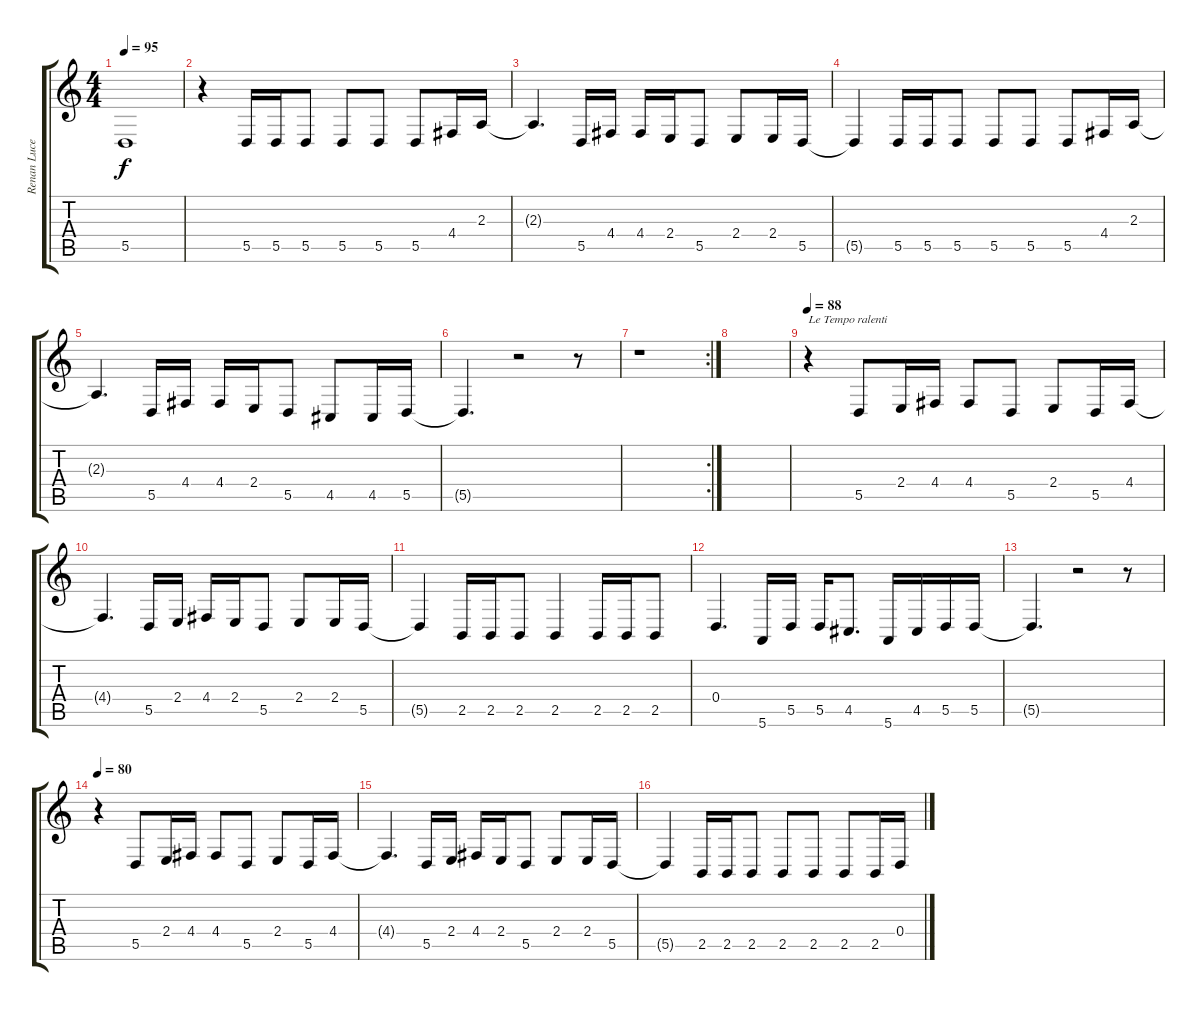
\track ("Renan Luce Mélodie vocale" "Renan Luce") {instrument harmonica}
\staff {score tabs}
\tuning (E4 B3 G3 D3 A2 E2) {hide}
\ts (4 4)
\tempo 95
\clef g2
\ks c
5.5.1{dy f} |
r.4 5.5.16 5.5.16 5.5.8 5.5.8 5.5.8 5.5.8 4.4.16 2.3.16 |
2.3{t}.4{d} 5.5.16 4.4.16 4.4.16 2.4.16 5.5.8 2.4.8 2.4.16 5.5.16 |
5.5{t}.4 5.5.16 5.5.16 5.5.8 5.5.8 5.5.8 5.5.8 4.4.16 2.3.16 |
2.3{t}.4{d} 5.5.16 4.4.16 4.4.16 2.4.16 5.5.8 4.5.8 4.5.16 5.5.16 |
5.5{t}.4{d} r.2 r.8 |
\rc 2
r.1 |
|
\tempo 88
r.4{txt "Le Tempo ralenti"} 5.5.8 2.4.16 4.4.16 4.4.8 5.5.8 2.4.8 5.5.16 4.4.16 |
4.4{t}.4{d} 5.5.16 2.4.16 4.4.16 2.4.16 5.5.8 2.4.8 2.4.16 5.5.16 |
5.5{t}.4 2.5.16 2.5.16 2.5.8 2.5.4 2.5.16 2.5.16 2.5.8 |
0.4.4{d} 5.6.16 5.5.16 5.5.16 4.5.8{d} 5.6.16 4.5.16 5.5.16 5.5.16 |
5.5{t}.4{d} r.2 r.8 |
\tempo 80
r.4 5.5.8 2.4.16 4.4.16 4.4.8 5.5.8 2.4.8 5.5.16 4.4.16 |
4.4{t}.4{d} 5.5.16 2.4.16 4.4.16 2.4.16 5.5.8 2.4.8 2.4.16 5.5.16 |
5.5{t}.4 2.5.16 2.5.16 2.5.8 2.5.8 2.5.8 2.5.8 2.5.16 0.4.16
